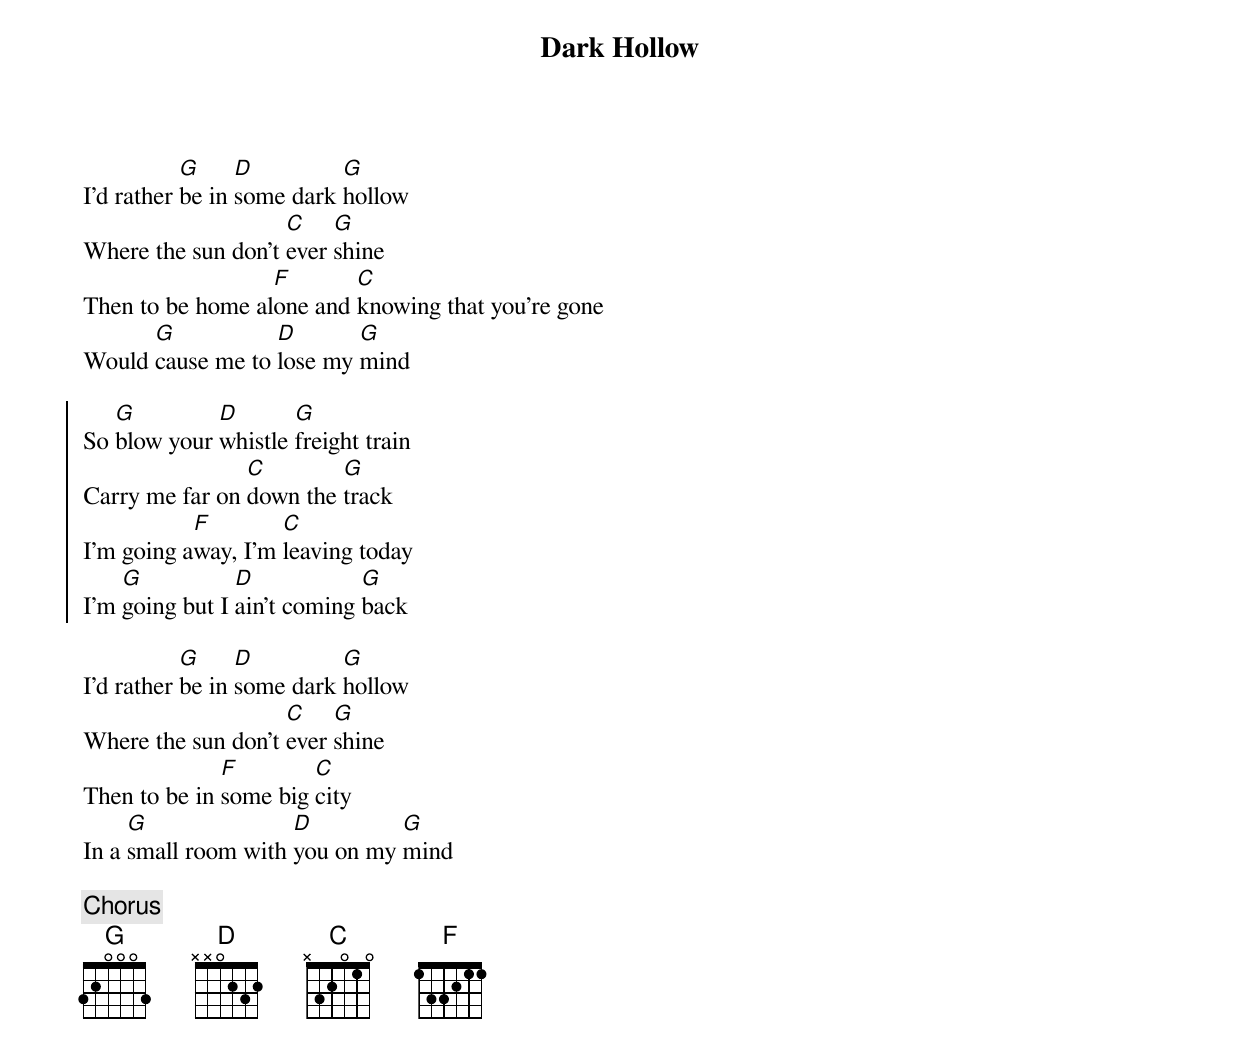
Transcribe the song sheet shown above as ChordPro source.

{title:Dark Hollow}
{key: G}

I'd rather [G]be in [D]some dark [G]hollow
Where the sun don't [C]ever [G]shine
Then to be home al[F]one and [C]knowing that you're gone
Would [G]cause me to [D]lose my [G]mind

{start_of_chorus}
So [G]blow your [D]whistle [G]freight train
Carry me far on [C]down the [G]track
I'm going a[F]way, I'm [C]leaving today
I'm [G]going but I [D]ain't coming [G]back
{end_of_chorus}

I'd rather [G]be in [D]some dark [G]hollow
Where the sun don't [C]ever [G]shine
Then to be in [F]some big [C]city
In a [G]small room with [D]you on my [G]mind

{chorus}
